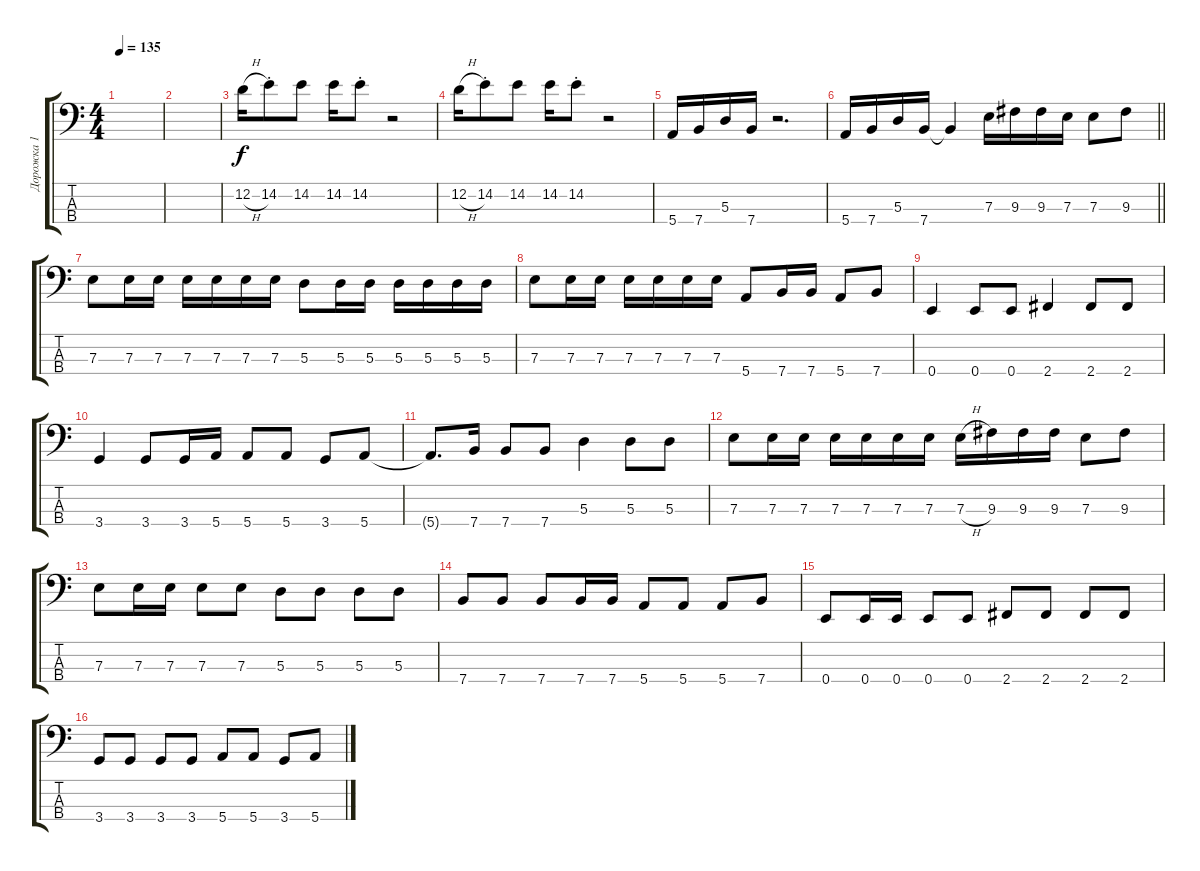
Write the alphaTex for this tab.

\track ("Дорожка 1" "Дорожка 1") {instrument slapbass1}
\staff {score tabs}
\tuning (G2 D2 A1 E1) {hide}
\ts (4 4)
\tempo 135
\clef f4
\ks c
|
|
12.2{h}.16 14.2{st}.8 14.2.8 14.2.16 14.2{st}.8 r.2 |
12.2{h}.16 14.2{st}.8 14.2.8 14.2.16 14.2{st}.8 r.2 |
5.4.16 7.4.16 5.3.16 7.4.16 r.2{d} |
\barLineRight lightlight
5.4.16 7.4.16 5.3.16 7.4.16 7.4{t}.4 7.3.16 9.3.16 9.3.16 7.3.16 7.3.8 9.3.8 |
7.3.8 7.3.16 7.3.16 7.3.16 7.3.16 7.3.16 7.3.16 5.3.8 5.3.16 5.3.16 5.3.16 5.3.16 5.3.16 5.3.16 |
7.3.8 7.3.16 7.3.16 7.3.16 7.3.16 7.3.16 7.3.16 5.4.8 7.4.16 7.4.16 5.4.8 7.4.8 |
0.4.4 0.4.8 0.4.8 2.4.4 2.4.8 2.4.8 |
3.4.4 3.4.8 3.4.16 5.4.16 5.4.8 5.4.8 3.4.8 5.4.8 |
5.4{t}.8{d} 7.4.16 7.4.8 7.4.8 5.3.4 5.3.8 5.3.8 |
7.3.8 7.3.16 7.3.16 7.3.16 7.3.16 7.3.16 7.3.16 7.3{h}.16 9.3.16 9.3.16 9.3.16 7.3.8 9.3.8 |
7.3.8 7.3.16 7.3.16 7.3.8 7.3.8 5.3.8 5.3.8 5.3.8 5.3.8 |
7.4.8 7.4.8 7.4.8 7.4.16 7.4.16 5.4.8 5.4.8 5.4.8 7.4.8 |
0.4.8 0.4.16 0.4.16 0.4.8 0.4.8 2.4.8 2.4.8 2.4.8 2.4.8 |
3.4.8 3.4.8 3.4.8 3.4.8 5.4.8 5.4.8 3.4.8 5.4.8
